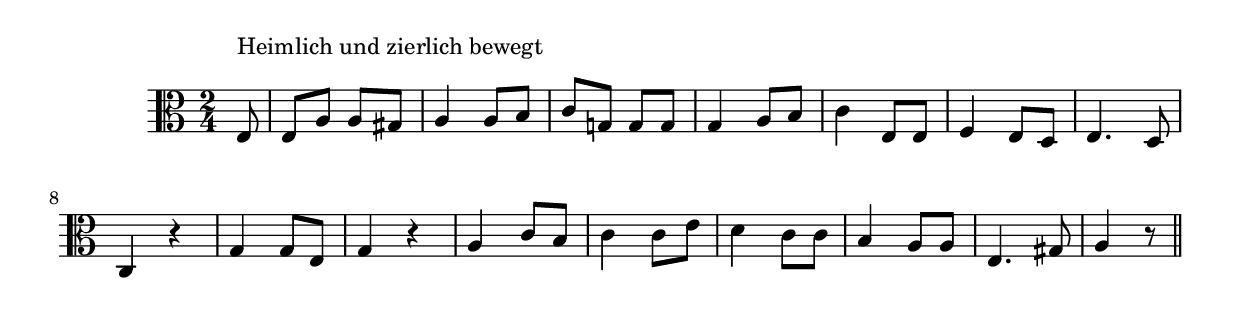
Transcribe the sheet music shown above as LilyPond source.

\version "2.19.49"
%{\header {
  title = "Feinsliebchen, Du Sollst"
  composer = "anonymous"
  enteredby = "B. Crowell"
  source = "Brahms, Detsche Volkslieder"
}%}
\score{{\key a \minor
\time 2/4
%{\tempo 8=120
%}\clef C
\relative c {
  \partial 8
  e8^\markup{\column { "Heimlich und zierlich bewegt" " " }} |
  e8 a a gis | a4 a8 b | c8 g! g g | g4 a8 b | c4 e,8 e | f4 e8 d | e4. d8 | c4 r |
  g'4 g8 e | g4 r | a4 c8 b | c4 c8 e | d4 c8 c | b4 a8 a | e4. gis8 | a4 r8
  \bar "||"
}

}}